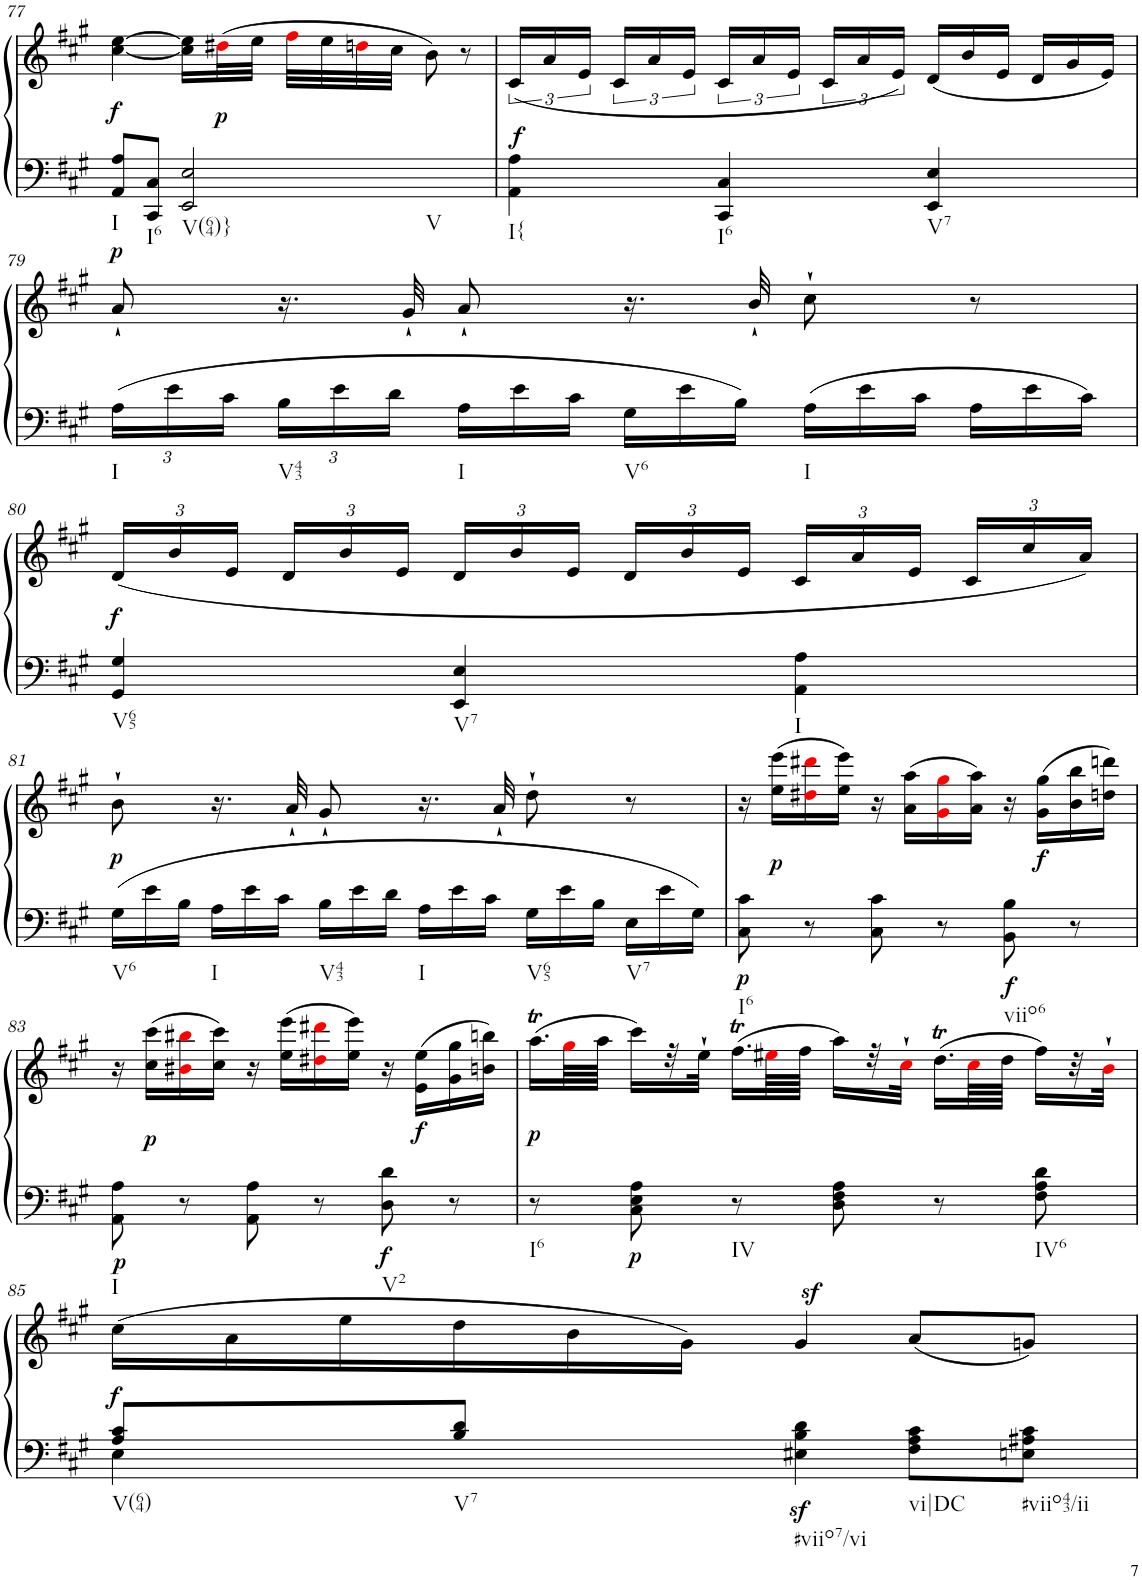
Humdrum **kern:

**kern	**kern	**dynam
*part1	*part1	*part1
*staff2	*staff1	*staff1/2
*I"unbenannt2	*	*
!!LO:PB:g=z
*clefF4	*clefG2	*
*k[f#c#g#]	*k[f#c#g#]	*
*M3/4	*M3/4	*
=77	=77	=77
!LO:TX:b:t=I	!	!
!	!	!LO:DY:b
8AA/ 8A/L	[4cc#\ [4ee\	f
!LO:TX:b:t=I6	!	!
8CC#/ 8C#/J	.	.
!LO:TX:b:t=V(64)}	!	!
!LO:TX:b:t=V	!	!
2EE/ 2E/	16cc#\] 16ee\]LL	.
!	!	!LO:DY:b
.	(32dd#Xi\L	p
.	32ee\JJJ	.
.	32ff#i\LLL	.
.	32ee\	.
.	32ddni\	.
.	32cc#\JJJ	.
.	8b\)	.
.	8r	.
=78	=78	=78
!LO:TX:b:t=I{	!	!
!	!	!LO:DY:a=2
4AA\ 4A\	(24c#/LL	f
.	24a/	.
.	24e/JJ	.
.	24c#/LL	.
.	24a/	.
.	24e/JJ	.
!LO:TX:b:t=I6	!	!
4CC#/ 4C#/	24c#/LL	.
.	24a/	.
.	24e/JJ	.
.	24c#/LL	.
.	24a/	.
.	24e/JJ)	.
!LO:TX:b:t=V7	!	!
4EE/ 4E/	(24d/LL	.
.	24b/	.
.	24e/JJ	.
*	*Xbrackettup	*
.	24d/LL	.
.	24g#/	.
.	24e/JJ)	.
!!LO:LB:g=z
=79	=79	=79
*Xbrackettup	*	*
!LO:TX:b:t=I	!	!
!	!	!LO:DY:a
24A\LL	8a`/	p
24e\	.	.
24c#\JJ	.	.
!LO:TX:b:t=V43	!	!
24B\LL	16.r	.
24e\	.	.
24d\JJ	.	.
.	32g#`/	.
!LO:TX:b:t=I	!	!
24A\LL	8a`/	.
24e\	.	.
24c#\JJ	.	.
!LO:TX:b:t=V6	!	!
24G#\LL	16.r	.
24e\	.	.
24B\JJ	.	.
.	32b`/	.
!LO:TX:b:t=I	!	!
24A\LL	8cc#`\	.
24e\	.	.
24c#\JJ	.	.
24A\LL	8r	.
24e\	.	.
24c#\JJ	.	.
!!LO:LB:g=z
=80	=80	=80
!LO:TX:b:t=V65	!	!
!	!	!LO:DY:b
4GG#/ 4G#/	(24d/LL	f
.	24b/	.
.	24e/JJ	.
.	24d/LL	.
.	24b/	.
.	24e/JJ	.
!LO:TX:b:t=V7	!	!
4EE/ 4E/	24d/LL	.
.	24b/	.
.	24e/JJ	.
.	24d/LL	.
.	24b/	.
.	24e/JJ	.
!LO:TX:b:t=I	!	!
4AA\ 4A\	24c#/LL	.
.	24a/	.
.	24e/JJ	.
.	24c#/LL	.
.	24cc#/	.
.	24a/JJ)	.
!!LO:LB:g=z
=81	=81	=81
!LO:TX:b:t=V6	!	!
!	!	!LO:DY:b
24G#\LL	8b`\	p
24e\	.	.
24B\JJ	.	.
!LO:TX:b:t=I	!	!
24A\LL	16.r	.
24e\	.	.
24c#\JJ	.	.
.	32a`/	.
!LO:TX:b:t=V43	!	!
24B\LL	8g#`/	.
24e\	.	.
24d\JJ	.	.
!LO:TX:b:t=I	!	!
24A\LL	16.r	.
24e\	.	.
24c#\JJ	.	.
.	32a`/	.
!LO:TX:b:t=V65	!	!
24G#\LL	8dd`\	.
24e\	.	.
24B\JJ	.	.
!LO:TX:b:t=V7	!	!
24E\LL	8r	.
24e\	.	.
24G#\JJ	.	.
=82	=82	=82
!LO:TX:b:t=I6	!	!
!	!	!LO:DY:b=2
8C#\ 8c#\	16r	p
!	!	!LO:DY:b
.	(16ee\ 16eee\LL	p
8r	16dd#Xi\ 16ddd#Xi\	.
.	16ee\ 16eee\JJ)	.
8C#\ 8c#\	16r	.
.	(16a\ 16aa\LL	.
8r	16g#i\ 16gg#i\	.
.	16a\ 16aa\JJ)	.
!LO:TX:b:t=viio6	!	!
!	!	!LO:DY:b=2
8BB\ 8B\	16r	f
!	!	!LO:DY:b
.	(16g#\ 16gg#\LL	f
8r	16b\ 16bb\	.
.	16ddn\ 16dddn\JJ)	.
!!LO:LB:g=z
=83	=83	=83
!LO:TX:b:t=I	!	!
!	!	!LO:DY:b=2
8AA\ 8A\	16r	p
!	!	!LO:DY:b
.	(16cc#\ 16ccc#\LL	p
8r	16b#Xi\ 16bb#Xi\	.
.	16cc#\ 16ccc#\JJ)	.
8AA\ 8A\	16r	.
.	(16ee\ 16eee\LL	.
8r	16dd#Xi\ 16ddd#Xi\	.
.	16ee\ 16eee\JJ)	.
!LO:TX:b:t=V2	!	!
!	!	!LO:DY:a=2
!	!	!LO:DY:n=1:b=2
8D\ 8d\	16r	f f
.	(16e\ 16ee\LL	.
8r	16g#\ 16gg#\	.
.	16bn\ 16bbn\JJ)	.
=84	=84	=84
!LO:TX:b:t=I6	!	!
!	!	!LO:DY:b
8r	(16.aaT\LL	p
.	64gg#i\LL	.
.	64aa\JJJJ	.
!	!	!LO:DY:b=2
8C#\ 8E\ 8A\	16ccc#\LL)	p
.	32r	.
.	32ee`\JJJ	.
!LO:TX:b:t=IV	!	!
8r	(16.ff#T\LL	.
.	64ee#Xi\LL	.
.	64ff#\JJJJ	.
8D\ 8F#\ 8A\	16aa\LL)	.
.	32r	.
.	32cc#`i\JJJ	.
8r	(16.ddT\LL	.
.	64cc#i\LL	.
.	64dd\JJJJ	.
!LO:TX:b:t=IV6	!	!
8F#\ 8A\ 8d\	16ff#\LL)	.
.	32r	.
.	32b`i\JJJ	.
!!LO:LB:g=z
=85	=85	=85
*^	*	*
*	*	*brackettup	*
!LO:TX:b:t=V(64)	!	!	!
!	!	!	!LO:DY:b
8A/ 8c#/L	4E\	(24cc#\LL	f
.	.	24a\	.
.	.	24ee\	.
!LO:TX:b:t=V7	!	!	!
8B/ 8d/J	.	24dd\	.
.	.	24b\	.
.	.	24g#\JJ)	.
!LO:TX:b:t=#viio7/vi	!	!	!
!	!	!	!LO:DY:b=2
4ryy	4E#X\ 4B\ 4d\	4g#z>/	sf
!LO:TX:b:t=vi|DC	!	!	!
!LO:TX:b:t=#viio43/ii	!	!	!
4ryy	8F#\ 8A\ 8c#\L	(8a/L	.
.	8En\ 8A#X\ 8c#\J	8gn/J)	.
*v	*v	*	*
=	=	=
*-	*-	*-
